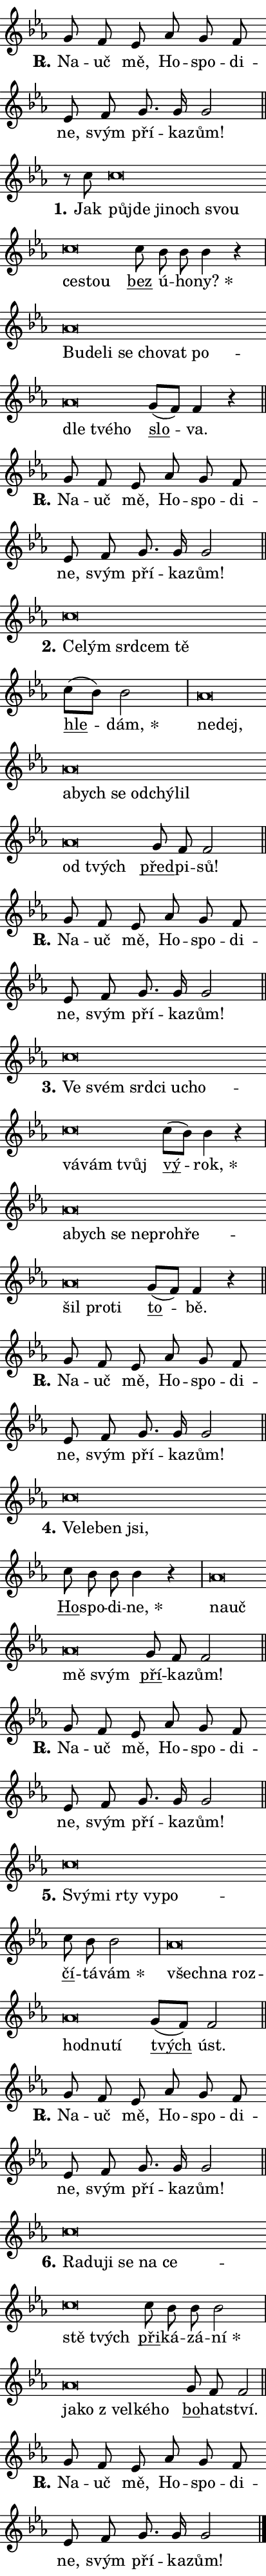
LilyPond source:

\version "2.22.1"
\header { tagline = "" }
\paper {
  indent = 0\cm
  top-margin = 0\cm
  right-margin = 0\cm
  bottom-margin = 0\cm
  left-margin = 0\cm
  paper-width = 7\cm
  page-breaking = #ly:one-page-breaking
  system-system-spacing.basic-distance = #11
  score-system-spacing.basic-distance = #11
  ragged-last = ##f
}


%% Author: Thomas Morley
%% https://lists.gnu.org/archive/html/lilypond-user/2020-05/msg00002.html
#(define (line-position grob)
"Returns position of @var[grob} in current system:
   @code{'start}, if at first time-step
   @code{'end}, if at last time-step
   @code{'middle} otherwise
"
  (let* ((col (ly:item-get-column grob))
         (ln (ly:grob-object col 'left-neighbor))
         (rn (ly:grob-object col 'right-neighbor))
         (col-to-check-left (if (ly:grob? ln) ln col))
         (col-to-check-right (if (ly:grob? rn) rn col))
         (break-dir-left
           (and
             (ly:grob-property col-to-check-left 'non-musical #f)
             (ly:item-break-dir col-to-check-left)))
         (break-dir-right
           (and
             (ly:grob-property col-to-check-right 'non-musical #f)
             (ly:item-break-dir col-to-check-right))))
        (cond ((eqv? 1 break-dir-left) 'start)
              ((eqv? -1 break-dir-right) 'end)
              (else 'middle))))

#(define (tranparent-at-line-position vctor)
  (lambda (grob)
  "Relying on @code{line-position} select the relevant enry from @var{vctor}.
Used to determine transparency,"
    (case (line-position grob)
      ((end) (not (vector-ref vctor 0)))
      ((middle) (not (vector-ref vctor 1)))
      ((start) (not (vector-ref vctor 2))))))

noteHeadBreakVisibility =
#(define-music-function (break-visibility)(vector?)
"Makes @code{NoteHead}s transparent relying on @var{break-visibility}"
#{
  \override NoteHead.transparent =
    #(tranparent-at-line-position break-visibility)
#})

#(define delete-ledgers-for-transparent-note-heads
  (lambda (grob)
    "Reads whether a @code{NoteHead} is transparent.
If so this @code{NoteHead} is removed from @code{'note-heads} from
@var{grob}, which is supposed to be @code{LedgerLineSpanner}.
As a result ledgers are not printed for this @code{NoteHead}"
    (let* ((nhds-array (ly:grob-object grob 'note-heads))
           (nhds-list
             (if (ly:grob-array? nhds-array)
                 (ly:grob-array->list nhds-array)
                 '()))
           ;; Relies on the transparent-property being done before
           ;; Staff.LedgerLineSpanner.after-line-breaking is executed.
           ;; This is fragile ...
           (to-keep
             (remove
               (lambda (nhd)
                 (ly:grob-property nhd 'transparent #f))
               nhds-list)))
      ;; TODO find a better method to iterate over grob-arrays, similiar
      ;; to filter/remove etc for lists
      ;; For now rebuilt from scratch
      (set! (ly:grob-object grob 'note-heads)  '())
      (for-each
        (lambda (nhd)
          (ly:pointer-group-interface::add-grob grob 'note-heads nhd))
        to-keep))))

hideNotes = {
  \noteHeadBreakVisibility #begin-of-line-visible
}
unHideNotes = {
  \noteHeadBreakVisibility #all-visible
}

% work-around for resetting accidentals
% https://lilypond.org/doc/v2.23/Documentation/notation/displaying-rhythms#unmetered-music
cadenzaMeasure = {
  \cadenzaOff
  \partial 1024 s1024
  \cadenzaOn
}

#(define-markup-command (accent layout props text) (markup?)
  "Underline accented syllable"
  (interpret-markup layout props
    #{\markup \override #'(offset . 4.3) \underline { #text }#}))

responsum = \markup \concat {
  "R" \hspace #-1.05 \path #0.1 #'((moveto 0 0.07) (lineto 0.9 0.8)) \hspace #0.05 "."
}

\layout {
    \context {
        \Staff
        \remove "Time_signature_engraver"
        \override LedgerLineSpanner.after-line-breaking = #delete-ledgers-for-transparent-note-heads
    }
    \context {
        \Voice {
            \override NoteHead.output-attributes = #'((class . "notehead"))
            \override Hairpin.height = #0.55
        }
    }
    \context {
        \Lyrics {
            \override StanzaNumber.output-attributes = #'((class . "stanzanumber"))
            \override LyricSpace.minimum-distance = #0.9
            \override LyricText.font-name = #"TeX Gyre Schola"
            \override LyricText.font-size = 1
            \override StanzaNumber.font-name = #"TeX Gyre Schola Bold"
            \override StanzaNumber.font-size = 1
        }
    }
}

% magnetic-lyrics.ily
%
%   written by
%     Jean Abou Samra <jean@abou-samra.fr>
%     Werner Lemberg <wl@gnu.org>
%
%   adapted by
%     Jiri Hon <jiri.hon@gmail.com>
%
% Version 2022-Apr-15

% https://www.mail-archive.com/lilypond-user@gnu.org/msg149350.html

#(define (Left_hyphen_pointer_engraver context)
   "Collect syllable-hyphen-syllable occurrences in lyrics and store
them in properties.  This engraver only looks to the left.  For
example, if the lyrics input is @code{foo -- bar}, it does the
following.

@itemize @bullet
@item
Set the @code{text} property of the @code{LyricHyphen} grob between
@q{foo} and @q{bar} to @code{foo}.

@item
Set the @code{left-hyphen} property of the @code{LyricText} grob with
text @q{foo} to the @code{LyricHyphen} grob between @q{foo} and
@q{bar}.
@end itemize

Use this auxiliary engraver in combination with the
@code{lyric-@/text::@/apply-@/magnetic-@/offset!} hook."
   (let ((hyphen #f)
         (text #f))
     (make-engraver
      (acknowledgers
       ((lyric-syllable-interface engraver grob source-engraver)
        (set! text grob)))
      (end-acknowledgers
       ((lyric-hyphen-interface engraver grob source-engraver)
        ;(when (not (grob::has-interface grob 'lyric-space-interface))
          (set! hyphen grob)));)
      ((stop-translation-timestep engraver)
       (when (and text hyphen)
         (ly:grob-set-object! text 'left-hyphen hyphen))
       (set! text #f)
       (set! hyphen #f)))))

#(define (lyric-text::apply-magnetic-offset! grob)
   "If the space between two syllables is less than the value in
property @code{LyricText@/.details@/.squash-threshold}, move the right
syllable to the left so that it gets concatenated with the left
syllable.

Use this function as a hook for
@code{LyricText@/.after-@/line-@/breaking} if the
@code{Left_@/hyphen_@/pointer_@/engraver} is active."
   (let ((hyphen (ly:grob-object grob 'left-hyphen #f)))
     (when hyphen
       (let ((left-text (ly:spanner-bound hyphen LEFT)))
         (when (grob::has-interface left-text 'lyric-syllable-interface)
           (let* ((common (ly:grob-common-refpoint grob left-text X))
                  (this-x-ext (ly:grob-extent grob common X))
                  (left-x-ext
                   (begin
                     ;; Trigger magnetism for left-text.
                     (ly:grob-property left-text 'after-line-breaking)
                     (ly:grob-extent left-text common X)))
                  ;; `delta` is the gap width between two syllables.
                  (delta (- (interval-start this-x-ext)
                            (interval-end left-x-ext)))
                  (details (ly:grob-property grob 'details))
                  (threshold (assoc-get 'squash-threshold details 0.2)))
             (when (< delta threshold)
               (let* (;; We have to manipulate the input text so that
                      ;; ligatures crossing syllable boundaries are not
                      ;; disabled.  For languages based on the Latin
                      ;; script this is essentially a beautification.
                      ;; However, for non-Western scripts it can be a
                      ;; necessity.
                      (lt (ly:grob-property left-text 'text))
                      (rt (ly:grob-property grob 'text))
                      (is-space (grob::has-interface hyphen 'lyric-space-interface))
                      (space (if is-space " " ""))
                      (space-markup (grob-interpret-markup grob " "))
                      (space-size (interval-length (ly:stencil-extent space-markup X)))
                      (extra-delta (if is-space space-size 0))
                      ;; Append new syllable.
                      (ltrt-space (if (and (string? lt) (string? rt))
                                (string-append lt space rt)
                                (make-concat-markup (list lt space rt))))
                      ;; Right-align `ltrt` to the right side.
                      (ltrt-space-markup (grob-interpret-markup
                               grob
                               (make-translate-markup
                                (cons (interval-length this-x-ext) 0)
                                (make-right-align-markup ltrt-space)))))
                 (begin
                   ;; Don't print `left-text`.
                   (ly:grob-set-property! left-text 'stencil #f)
                   ;; Set text and stencil (which holds all collected
                   ;; syllables so far) and shift it to the left.
                   (ly:grob-set-property! grob 'text ltrt-space)
                   (ly:grob-set-property! grob 'stencil ltrt-space-markup)
                   (ly:grob-translate-axis! grob (- (- delta extra-delta)) X))))))))))


#(define (lyric-hyphen::displace-bounds-first grob)
   ;; Make very sure this callback isn't triggered too early.
   (let ((left (ly:spanner-bound grob LEFT))
         (right (ly:spanner-bound grob RIGHT)))
     (ly:grob-property left 'after-line-breaking)
     (ly:grob-property right 'after-line-breaking)
     (ly:lyric-hyphen::print grob)))

squashThreshold = #0.4

\layout {
  \context {
    \Lyrics
    \consists #Left_hyphen_pointer_engraver
    \override LyricText.after-line-breaking =
      #lyric-text::apply-magnetic-offset!
    \override LyricHyphen.stencil = #lyric-hyphen::displace-bounds-first
    \override LyricText.details.squash-threshold = \squashThreshold
    \override LyricHyphen.minimum-distance = 0
    \override LyricHyphen.minimum-length = \squashThreshold
  }
}

squash = \override LyricText.details.squash-threshold = 9999
unSquash = \override LyricText.details.squash-threshold = \squashThreshold

left = \override LyricText.self-alignment-X = #LEFT
unLeft = \revert LyricText.self-alignment-X

starOffset = #(lambda (grob) 
                (let ((x_offset (ly:self-alignment-interface::aligned-on-x-parent grob)))
                  (if (= x_offset 0) 0 (+ x_offset 1.2))))

star = #(define-music-function (syllable)(string?)
"Append star separator at the end of a syllable"
#{
  \once \override LyricText.X-offset = #starOffset
  \lyricmode { \markup {
    #syllable
    \override #'((font-name . "TeX Gyre Schola Bold")) \hspace #0.2 \lower #0.65 \larger "*"
  } }
#})

starAccent = #(define-music-function (syllable)(string?)
"Append star separator at the end of a syllable and make accent"
#{
  \once \override LyricText.X-offset = #starOffset
  \lyricmode { \markup {
    \accent #syllable
    \override #'((font-name . "TeX Gyre Schola Bold")) \hspace #0.2 \lower #0.65 \larger "*"
  } }
#})

breath = #(define-music-function (syllable)(string?)
"Append breathing indicator at the end of a syllable"
#{
  \lyricmode { \markup { #syllable "+" } }
#})

optionalBreath = #(define-music-function (syllable)(string?)
"Append optional breathing indicator at the end of a syllable"
#{
  \lyricmode { \markup { #syllable "(+)" } }
#})


\score {
    <<
        \new Voice = "melody" { \cadenzaOn \key es \major \relative { g'8 f es as g f \bar "" es f g8. g16 g2 \cadenzaMeasure \bar "||" \break }
\relative { r8 c''8 c\breve*1/16 \hideNotes \breve*1/16 \bar "" \breve*1/16 \bar "" \breve*1/16 \bar "" \breve*1/16 \bar "" \breve*1/16 \breve*1/16 \bar "" \unHideNotes \bar "" c8 bes bes bes4 r \cadenzaMeasure \bar "|" as\breve*1/16 \hideNotes \breve*1/16 \bar "" \breve*1/16 \bar "" \breve*1/16 \bar "" \breve*1/16 \bar "" \breve*1/16 \bar "" \breve*1/16 \bar "" \breve*1/16 \bar "" \breve*1/16 \breve*1/16 \bar "" \unHideNotes \bar "" g8[( f)] f4 r \cadenzaMeasure \bar "||" \break }
\relative { g'8 f es as g f \bar "" es f g8. g16 g2 \cadenzaMeasure \bar "||" \break }
\relative { c''\breve*1/16 \hideNotes \breve*1/16 \bar "" \breve*1/16 \bar "" \breve*1/16 \breve*1/16 \bar "" \unHideNotes \bar "" c8[( bes)] bes2 \cadenzaMeasure \bar "|" as\breve*1/16 \hideNotes \breve*1/16 \bar "" \breve*1/16 \bar "" \breve*1/16 \bar "" \breve*1/16 \bar "" \breve*1/16 \bar "" \breve*1/16 \bar "" \breve*1/16 \bar "" \breve*1/16 \breve*1/16 \bar "" \unHideNotes \bar "" g8 f f2 \cadenzaMeasure \bar "||" \break }
\relative { g'8 f es as g f \bar "" es f g8. g16 g2 \cadenzaMeasure \bar "||" \break }
\relative { c''\breve*1/16 \hideNotes \breve*1/16 \bar "" \breve*1/16 \bar "" \breve*1/16 \bar "" \breve*1/16 \bar "" \breve*1/16 \bar "" \breve*1/16 \bar "" \breve*1/16 \breve*1/16 \bar "" \unHideNotes \bar "" c8[( bes)] bes4 r \cadenzaMeasure \bar "|" as\breve*1/16 \hideNotes \breve*1/16 \bar "" \breve*1/16 \bar "" \breve*1/16 \bar "" \breve*1/16 \bar "" \breve*1/16 \bar "" \breve*1/16 \bar "" \breve*1/16 \breve*1/16 \bar "" \unHideNotes \bar "" g8[( f)] f4 r \cadenzaMeasure \bar "||" \break }
\relative { g'8 f es as g f \bar "" es f g8. g16 g2 \cadenzaMeasure \bar "||" \break }
\relative { c''\breve*1/16 \hideNotes \breve*1/16 \bar "" \breve*1/16 \breve*1/16 \bar "" \unHideNotes \bar "" c8 bes bes bes4 r \cadenzaMeasure \bar "|" as\breve*1/16 \hideNotes \breve*1/16 \bar "" \breve*1/16 \breve*1/16 \bar "" \unHideNotes \bar "" g8 f f2 \cadenzaMeasure \bar "||" \break }
\relative { g'8 f es as g f \bar "" es f g8. g16 g2 \cadenzaMeasure \bar "||" \break }
\relative { c''\breve*1/16 \hideNotes \breve*1/16 \bar "" \breve*1/16 \bar "" \breve*1/16 \breve*1/16 \bar "" \unHideNotes \bar "" c8 bes bes2 \cadenzaMeasure \bar "|" as\breve*1/16 \hideNotes \breve*1/16 \bar "" \breve*1/16 \bar "" \breve*1/16 \bar "" \breve*1/16 \breve*1/16 \bar "" \unHideNotes \bar "" g8[( f)] f2 \cadenzaMeasure \bar "||" \break }
\relative { g'8 f es as g f \bar "" es f g8. g16 g2 \cadenzaMeasure \bar "||" \break }
\relative { c''\breve*1/16 \hideNotes \breve*1/16 \bar "" \breve*1/16 \bar "" \breve*1/16 \bar "" \breve*1/16 \bar "" \breve*1/16 \bar "" \breve*1/16 \breve*1/16 \bar "" \unHideNotes \bar "" c8 bes bes bes2 \cadenzaMeasure \bar "|" as\breve*1/16 \hideNotes \breve*1/16 \bar "" \breve*1/16 \bar "" \breve*1/16 \breve*1/16 \bar "" \unHideNotes \bar "" g8 f f2 \cadenzaMeasure \bar "||" \break }
\relative { g'8 f es as g f \bar "" es f g8. g16 g2 \cadenzaMeasure \bar "||" \break } \bar "|." }
        \new Lyrics \lyricsto "melody" { \lyricmode { \set stanza = \responsum
Na -- uč mě, Ho -- spo -- di -- ne, svým pří -- ka -- zům!
\set stanza = "1."
Jak \left půj -- \squash de ji -- noch svou ce -- stou \unLeft \unSquash \markup \accent bez ú -- ho -- \star ny? \left Bu -- \squash de -- li se cho -- vat po -- dle tvé -- ho \unLeft \unSquash \markup \accent slo -- va.
\set stanza = \responsum
Na -- uč mě, Ho -- spo -- di -- ne, svým pří -- ka -- zům!
\set stanza = "2."
\left Ce -- \squash lým srd -- cem tě \unLeft \unSquash \markup \accent hle -- \star dám, \left ne -- \squash dej, a -- bych se od -- chý -- lil od tvých \unLeft \unSquash \markup \accent před -- pi -- sů!
\set stanza = \responsum
Na -- uč mě, Ho -- spo -- di -- ne, svým pří -- ka -- zům!
\set stanza = "3."
\left Ve \squash svém srd -- ci u -- cho -- vá -- vám tvůj \unLeft \unSquash \markup \accent vý -- \star rok, \left a -- \squash bych se ne -- pro -- hře -- šil pro -- ti \unLeft \unSquash \markup \accent to -- bě.
\set stanza = \responsum
Na -- uč mě, Ho -- spo -- di -- ne, svým pří -- ka -- zům!
\set stanza = "4."
\left Ve -- \squash le -- ben jsi, \unLeft \unSquash \markup \accent Ho -- spo -- di -- \star ne, \left na -- \squash uč mě svým \unLeft \unSquash \markup \accent pří -- ka -- zům!
\set stanza = \responsum
Na -- uč mě, Ho -- spo -- di -- ne, svým pří -- ka -- zům!
\set stanza = "5."
\left Svý -- \squash mi rty vy -- po -- \unLeft \unSquash \markup \accent čí -- tá -- \star vám \left všech -- \squash na roz -- hod -- nu -- tí \unLeft \unSquash \markup \accent tvých úst.
\set stanza = \responsum
Na -- uč mě, Ho -- spo -- di -- ne, svým pří -- ka -- zům!
\set stanza = "6."
\left Ra -- \squash du -- ji se na ce -- stě tvých \unLeft \unSquash \markup \accent při -- ká -- zá -- \star ní \left ja -- \squash ko "z vel" -- ké -- ho \unLeft \unSquash \markup \accent bo -- hat -- ství.
\set stanza = \responsum
Na -- uč mě, Ho -- spo -- di -- ne, svým pří -- ka -- zům! } }
    >>
    \layout {}
}
